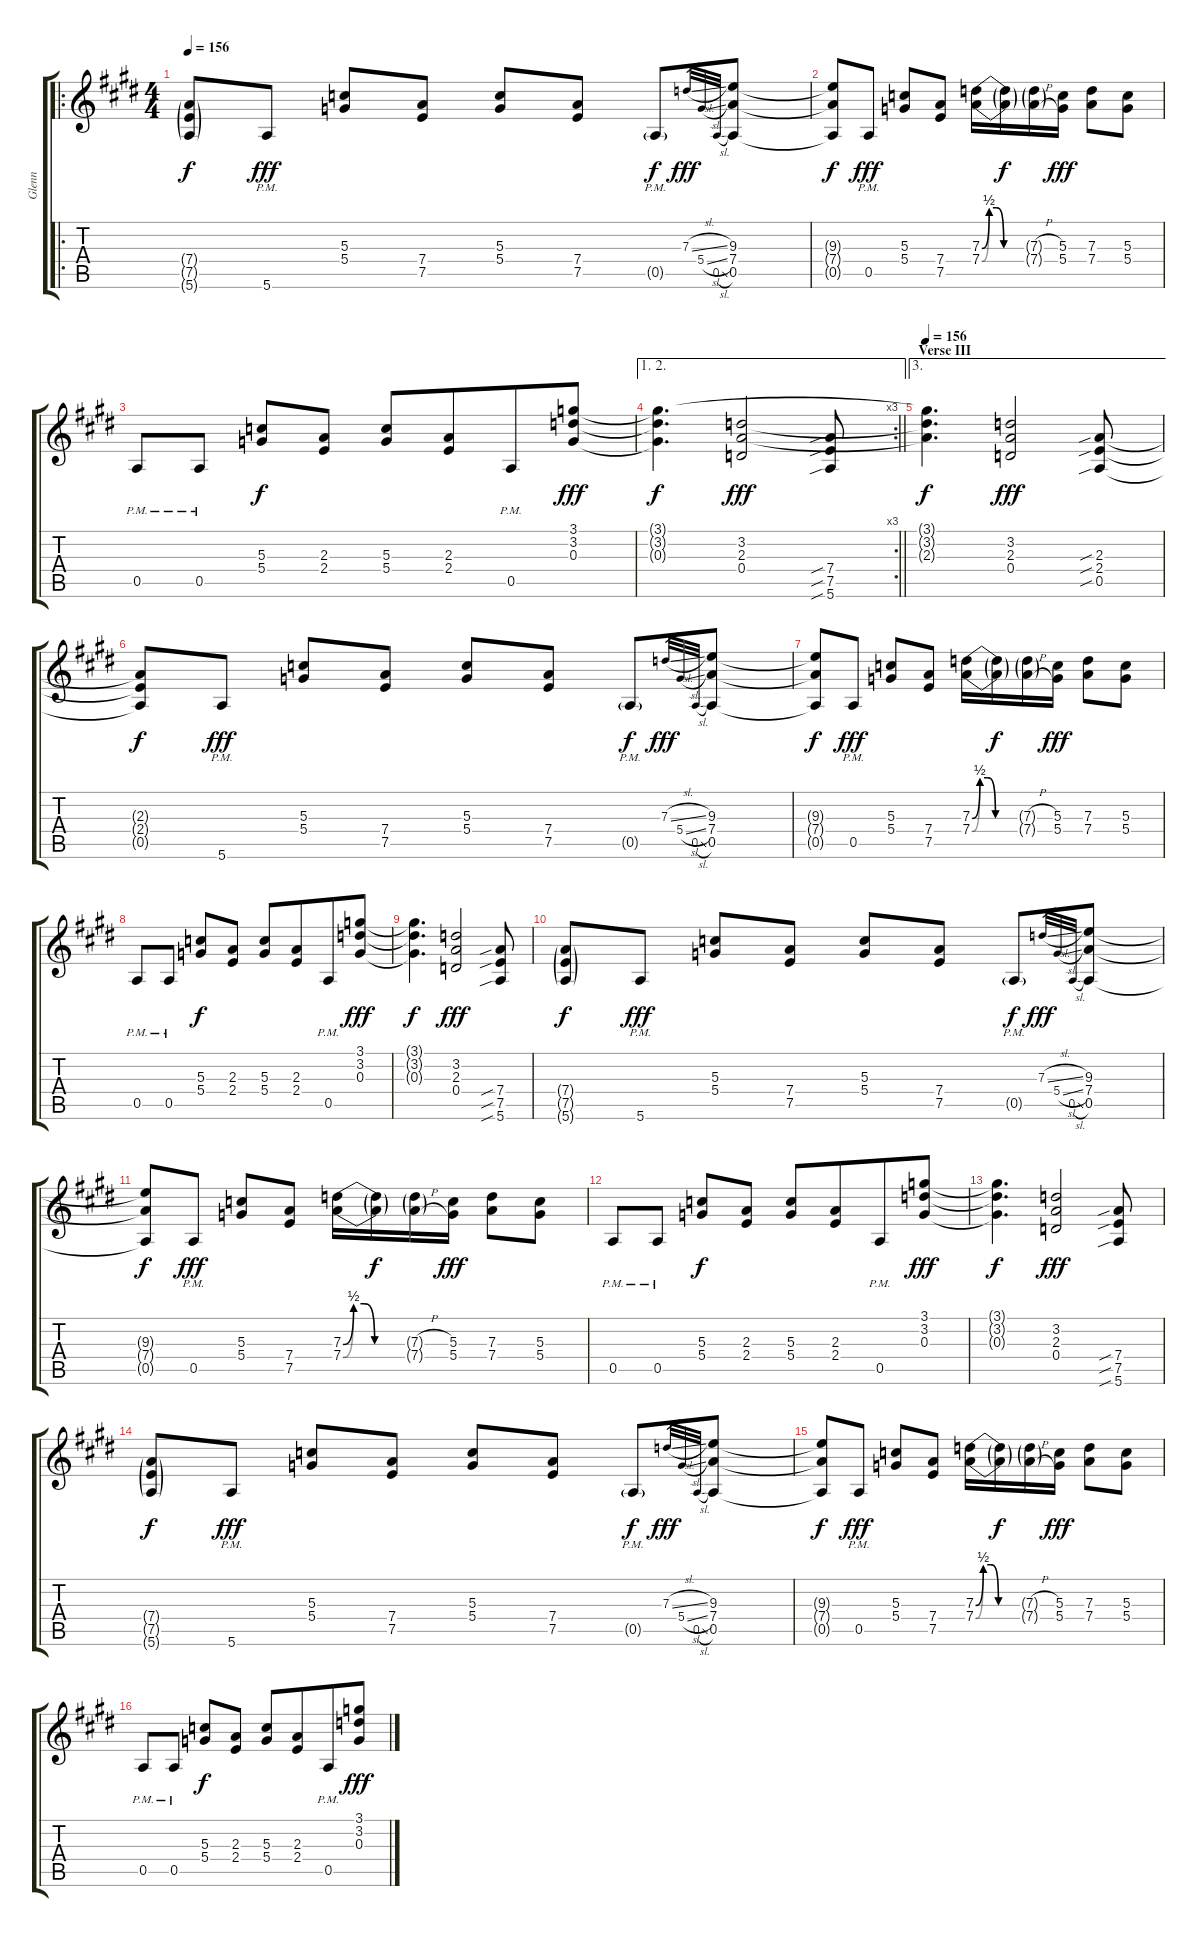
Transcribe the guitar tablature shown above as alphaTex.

\track ("Glenn" "Glenn") {instrument overdrivenguitar}
\staff {score tabs}
\tuning (E4 B3 G3 D3 A2 E2) {hide}
\ro
\ts (4 4)
\tempo 156
\clef g2
\ks e
(7.4{g} 7.5{g} 5.6{g}).8{dy f} 5.6{pm}.8{dy fff} (5.3 5.4).8 (7.4 7.5).8 (5.3 5.4).8 (7.4 7.5).8 0.5{g pm}.8{dy f} 7.3{sl}.32{gr dy fff} 5.4{sl}.32{gr} 0.5{sl}.32{gr} (9.3 7.4 0.5).8 |
(9.3{t} 7.4{t} 0.5{t}).8{dy f} 0.5{pm}.8{dy fff} (5.3 5.4).8 (7.4 7.5).8 (7.3{be (custom 0 0 10 2 20 2 30 0 60 0)} 7.4{be (custom 0 0 10 2 20 2 30 0 60 0)}).16 (7.3{t} 7.4{t}).16{dy f} (7.3{h g} 7.4{h g}).16 (5.3 5.4).16{dy fff} (7.3 7.4).8 (5.3 5.4).8 |
0.5{pm}.8 0.5{pm}.8 (5.3 5.4).8{dy f} (2.3 2.4).8{beam split} (5.3 5.4).8 (2.3 2.4).8{beam merge} 0.5{pm}.8 (3.1 3.2 0.3).8{dy fff} |
\ae (1 2)
\rc 3
\barLineRight lightlight
(3.1{t} 3.2{t} 0.3{t}).4{d dy f} (3.2 2.3 0.4).2{dy fff} (7.4{sib} 7.5{sib} 5.6{sib}).8 |
\ae 3
\section ("" "Verse III")
\tempo 156
(3.1{t} 3.2{t} 2.3{t}).4{d dy f} (3.2 2.3 0.4).2{dy fff} (2.3{sib} 2.4{sib} 0.5{sib}).8 |
(2.3{t} 2.4{t} 0.5{t}).8{dy f} 5.6{pm}.8{dy fff} (5.3 5.4).8 (7.4 7.5).8 (5.3 5.4).8 (7.4 7.5).8 0.5{g pm}.8{dy f} 7.3{sl}.32{gr dy fff} 5.4{sl}.32{gr} 0.5{sl}.32{gr} (9.3 7.4 0.5).8 |
(9.3{t} 7.4{t} 0.5{t}).8{dy f} 0.5{pm}.8{dy fff} (5.3 5.4).8 (7.4 7.5).8 (7.3{be (custom 0 0 10 2 20 2 30 0 60 0)} 7.4{be (custom 0 0 10 2 20 2 30 0 60 0)}).16 (7.3{t} 7.4{t}).16{dy f} (7.3{h g} 7.4{h g}).16 (5.3 5.4).16{dy fff} (7.3 7.4).8 (5.3 5.4).8 |
0.5{pm}.8 0.5{pm}.8 (5.3 5.4).8{dy f} (2.3 2.4).8{beam split} (5.3 5.4).8 (2.3 2.4).8{beam merge} 0.5{pm}.8 (3.1 3.2 0.3).8{dy fff} |
(3.1{t} 3.2{t} 0.3{t}).4{d dy f} (3.2 2.3 0.4).2{dy fff} (7.4{sib} 7.5{sib} 5.6{sib}).8 |
(7.4{g} 7.5{g} 5.6{g}).8{dy f} 5.6{pm}.8{dy fff} (5.3 5.4).8 (7.4 7.5).8 (5.3 5.4).8 (7.4 7.5).8 0.5{g pm}.8{dy f} 7.3{sl}.32{gr dy fff} 5.4{sl}.32{gr} 0.5{sl}.32{gr} (9.3 7.4 0.5).8 |
(9.3{t} 7.4{t} 0.5{t}).8{dy f} 0.5{pm}.8{dy fff} (5.3 5.4).8 (7.4 7.5).8 (7.3{be (custom 0 0 10 2 20 2 30 0 60 0)} 7.4{be (custom 0 0 10 2 20 2 30 0 60 0)}).16 (7.3{t} 7.4{t}).16{dy f} (7.3{h g} 7.4{h g}).16 (5.3 5.4).16{dy fff} (7.3 7.4).8 (5.3 5.4).8 |
0.5{pm}.8 0.5{pm}.8 (5.3 5.4).8{dy f} (2.3 2.4).8{beam split} (5.3 5.4).8 (2.3 2.4).8{beam merge} 0.5{pm}.8 (3.1 3.2 0.3).8{dy fff} |
(3.1{t} 3.2{t} 0.3{t}).4{d dy f} (3.2 2.3 0.4).2{dy fff} (7.4{sib} 7.5{sib} 5.6{sib}).8 |
(7.4{g} 7.5{g} 5.6{g}).8{dy f} 5.6{pm}.8{dy fff} (5.3 5.4).8 (7.4 7.5).8 (5.3 5.4).8 (7.4 7.5).8 0.5{g pm}.8{dy f} 7.3{sl}.32{gr dy fff} 5.4{sl}.32{gr} 0.5{sl}.32{gr} (9.3 7.4 0.5).8 |
(9.3{t} 7.4{t} 0.5{t}).8{dy f} 0.5{pm}.8{dy fff} (5.3 5.4).8 (7.4 7.5).8 (7.3{be (custom 0 0 10 2 20 2 30 0 60 0)} 7.4{be (custom 0 0 10 2 20 2 30 0 60 0)}).16 (7.3{t} 7.4{t}).16{dy f} (7.3{h g} 7.4{h g}).16 (5.3 5.4).16{dy fff} (7.3 7.4).8 (5.3 5.4).8 |
0.5{pm}.8 0.5{pm}.8 (5.3 5.4).8{dy f} (2.3 2.4).8{beam split} (5.3 5.4).8 (2.3 2.4).8{beam merge} 0.5{pm}.8 (3.1 3.2 0.3).8{dy fff}
